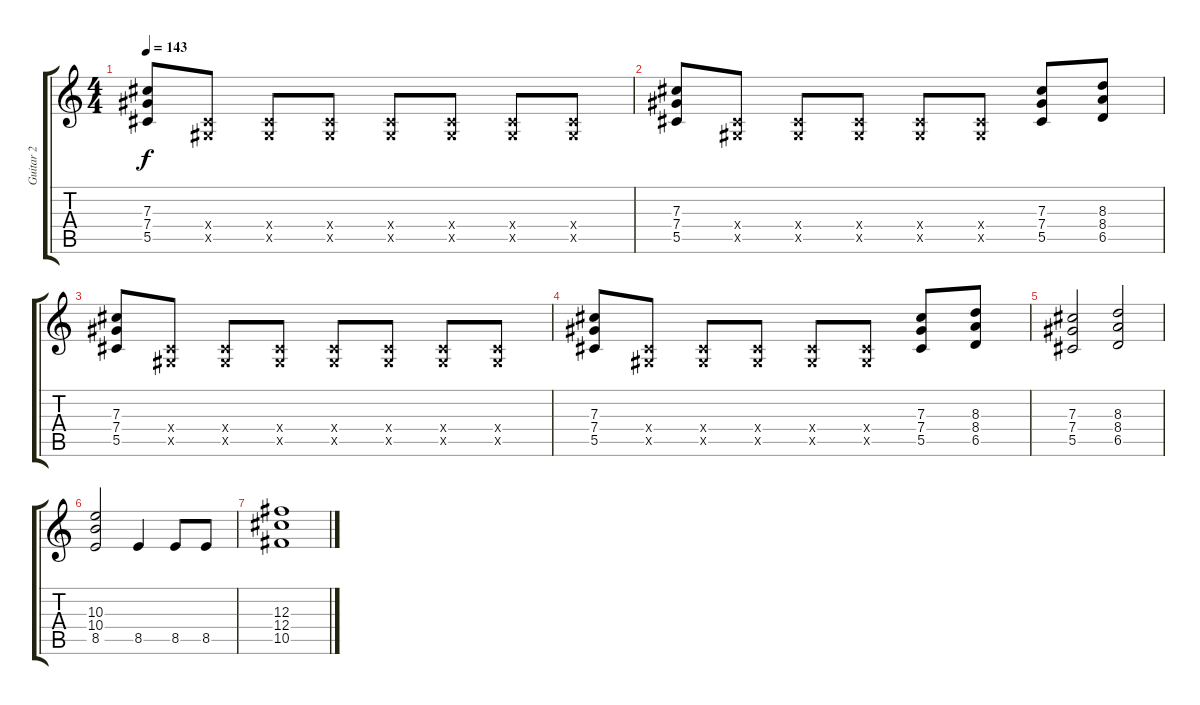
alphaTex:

\track ("Guitar 2" "Guitar 2") {instrument overdrivenguitar}
\staff {score tabs}
\tuning (Eb4 Bb3 Gb3 Db3 Ab2 Eb2) {hide}
\ts (4 4)
\tempo 143
\clef g2
\ks c
(7.3 7.4 5.5).8{dy f} (0.4{x} 0.5{x}).8 (0.4{x} 0.5{x}).8 (0.4{x} 0.5{x}).8 (0.4{x} 0.5{x}).8 (0.4{x} 0.5{x}).8 (0.4{x} 0.5{x}).8 (0.4{x} 0.5{x}).8 |
(7.3 7.4 5.5).8 (0.4{x} 0.5{x}).8 (0.4{x} 0.5{x}).8 (0.4{x} 0.5{x}).8 (0.4{x} 0.5{x}).8 (0.4{x} 0.5{x}).8 (7.3 7.4 5.5).8 (8.3 8.4 6.5).8 |
(7.3 7.4 5.5).8 (0.4{x} 0.5{x}).8 (0.4{x} 0.5{x}).8 (0.4{x} 0.5{x}).8 (0.4{x} 0.5{x}).8 (0.4{x} 0.5{x}).8 (0.4{x} 0.5{x}).8 (0.4{x} 0.5{x}).8 |
(7.3 7.4 5.5).8 (0.4{x} 0.5{x}).8 (0.4{x} 0.5{x}).8 (0.4{x} 0.5{x}).8 (0.4{x} 0.5{x}).8 (0.4{x} 0.5{x}).8 (7.3 7.4 5.5).8 (8.3 8.4 6.5).8 |
(7.3 7.4 5.5).2 (8.3 8.4 6.5).2 |
(10.3 10.4 8.5).2 8.5.4 8.5.8 8.5.8 |
(12.3 12.4 10.5).1
